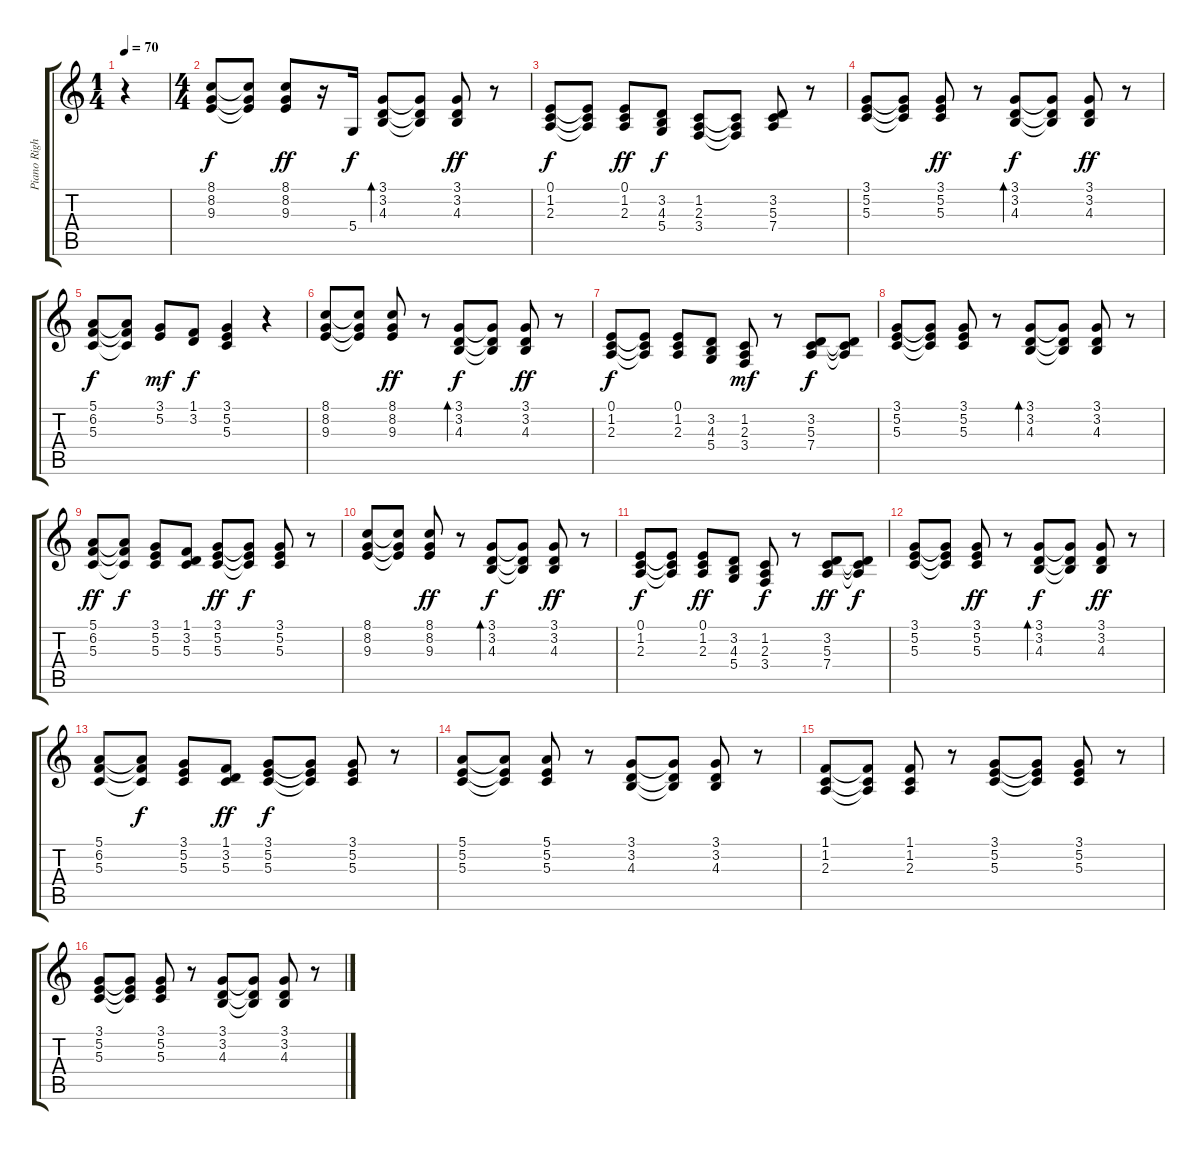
\track ("Piano Right (Paul)" "Piano Righ") {instrument brightacousticpiano}
\staff {score tabs}
\tuning (E4 B3 G3 D3 A2 E2) {hide}
\ts (1 4)
\tempo 70
\clef g2
\ks c
r.4{dy f instrument brightacousticpiano} |
\ts (4 4)
(8.1 8.2 9.3).8 (8.1{t} 8.2{t} 9.3{t}).8 (8.1 8.2 9.3).8{dy ff} r.16 5.4.16{dy f} (3.1 3.2 4.3).8{bd 60} (3.1{t} 3.2{t} 4.3{t}).8 (3.1 3.2 4.3).8{dy ff} r.8 |
(0.1 1.2 2.3).8{dy f} (0.1{t} 1.2{t} 2.3{t}).8 (0.1 1.2 2.3).8{dy ff} (3.2 4.3 5.4).8{dy f} (1.2 2.3 3.4).8 (1.2{t} 2.3{t} 3.4{t}).8 (3.2 5.3 7.4).8 r.8 |
(3.1 5.2 5.3).8 (3.1{t} 5.2{t} 5.3{t}).8 (3.1 5.2 5.3).8{dy ff} r.8 (3.1 3.2 4.3).8{bd 60 dy f} (3.1{t} 3.2{t} 4.3{t}).8 (3.1 3.2 4.3).8{dy ff} r.8 |
(5.1 6.2 5.3).8{dy f} (5.1{t} 6.2{t} 5.3{t}).8 (3.1 5.2).8{dy mf} (1.1 3.2).8{dy f} (3.1 5.2 5.3).4 r.4 |
(8.1 8.2 9.3).8 (8.1{t} 8.2{t} 9.3{t}).8 (8.1 8.2 9.3).8{dy ff} r.8 (3.1 3.2 4.3).8{bd 60 dy f} (3.1{t} 3.2{t} 4.3{t}).8 (3.1 3.2 4.3).8{dy ff} r.8 |
(0.1 1.2 2.3).8{dy f} (0.1{t} 1.2{t} 2.3{t}).8 (0.1 1.2 2.3).8 (3.2 4.3 5.4).8 (1.2 2.3 3.4).8{dy mf} r.8 (3.2 5.3 7.4).8{dy f} (3.2{t} 5.3{t} 7.4{t}).8 |
(3.1 5.2 5.3).8 (3.1{t} 5.2{t} 5.3{t}).8 (3.1 5.2 5.3).8 r.8 (3.1 3.2 4.3).8{bd 60} (3.1{t} 3.2{t} 4.3{t}).8 (3.1 3.2 4.3).8 r.8 |
(5.1 6.2 5.3).8{dy ff} (5.1{t} 6.2{t} 5.3{t}).8{dy f} (3.1 5.2 5.3).8 (1.1 3.2 5.3).8 (3.1 5.2 5.3).8{dy ff} (3.1{t} 5.2{t} 5.3{t}).8{dy f} (3.1 5.2 5.3).8 r.8 |
(8.1 8.2 9.3).8 (8.1{t} 8.2{t} 9.3{t}).8 (8.1 8.2 9.3).8{dy ff} r.8 (3.1 3.2 4.3).8{bd 120 dy f} (3.1{t} 3.2{t} 4.3{t}).8 (3.1 3.2 4.3).8{dy ff} r.8 |
(0.1 1.2 2.3).8{dy f} (0.1{t} 1.2{t} 2.3{t}).8 (0.1 1.2 2.3).8{dy ff} (3.2 4.3 5.4).8 (1.2 2.3 3.4).8{dy f} r.8 (3.2 5.3 7.4).8{dy ff} (3.2{t} 5.3{t} 7.4{t}).8{dy f} |
(3.1 5.2 5.3).8 (3.1{t} 5.2{t} 5.3{t}).8 (3.1 5.2 5.3).8{dy ff} r.8 (3.1 3.2 4.3).8{bd 60 dy f} (3.1{t} 3.2{t} 4.3{t}).8 (3.1 3.2 4.3).8{dy ff} r.8 |
(5.1 6.2 5.3).8 (5.1{t} 6.2{t} 5.3{t}).8{dy f} (3.1 5.2 5.3).8 (1.1 3.2 5.3).8{dy ff} (3.1 5.2 5.3).8{dy f} (3.1{t} 5.2{t} 5.3{t}).8 (3.1 5.2 5.3).8 r.8 |
(5.1 5.2 5.3).8 (5.1{t} 5.2{t} 5.3{t}).8 (5.1 5.2 5.3).8 r.8 (3.1 3.2 4.3).8 (3.1{t} 3.2{t} 4.3{t}).8 (3.1 3.2 4.3).8 r.8 |
(1.1 1.2 2.3).8 (1.1{t} 1.2{t} 2.3{t}).8 (1.1 1.2 2.3).8 r.8 (3.1 5.2 5.3).8 (3.1{t} 5.2{t} 5.3{t}).8 (3.1 5.2 5.3).8 r.8 |
(3.1 5.2 5.3).8 (3.1{t} 5.2{t} 5.3{t}).8 (3.1 5.2 5.3).8 r.8 (3.1 3.2 4.3).8 (3.1{t} 3.2{t} 4.3{t}).8 (3.1 3.2 4.3).8 r.8
